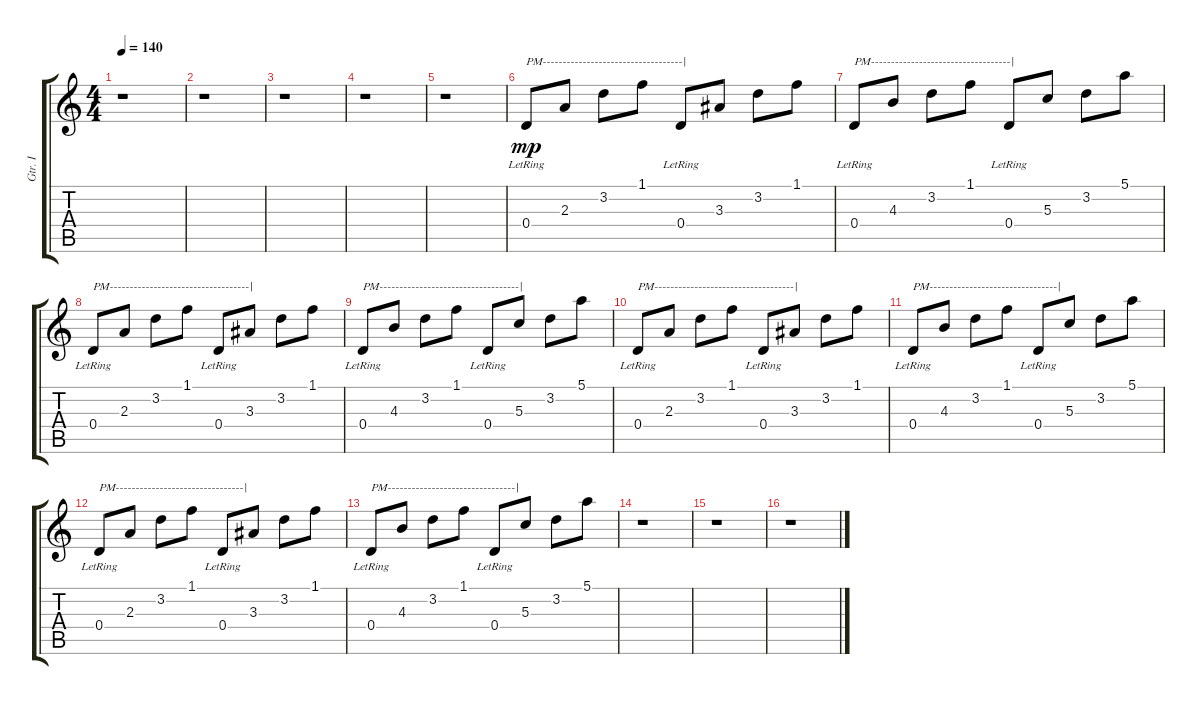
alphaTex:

\track ("Gtr. I" "Gtr. I") {instrument distortionguitar}
\staff {score tabs}
\tuning (E4 B3 G3 D3 A2 E2) {hide}
\ts (4 4)
\tempo 140
\clef g2
\ks c
r.1{dy mp} |
r.1 |
r.1 |
r.1 |
r.1 |
0.4{lr}.8{txt "PM-----------------------------------|" instrument overdrivenguitar} 2.3.8 3.2.8 1.1.8 0.4{lr}.8 3.3.8 3.2.8 1.1.8 |
0.4{lr}.8{txt "PM-----------------------------------|" instrument overdrivenguitar} 4.3.8 3.2.8 1.1.8 0.4{lr}.8 5.3.8 3.2.8 5.1.8 |
0.4{lr}.8{txt "PM-----------------------------------|" instrument overdrivenguitar} 2.3.8 3.2.8 1.1.8 0.4{lr}.8 3.3.8 3.2.8 1.1.8 |
0.4{lr}.8{txt "PM-----------------------------------|" instrument overdrivenguitar} 4.3.8 3.2.8 1.1.8 0.4{lr}.8 5.3.8 3.2.8 5.1.8 |
0.4{lr}.8{txt "PM-----------------------------------|" instrument overdrivenguitar} 2.3.8 3.2.8 1.1.8 0.4{lr}.8 3.3.8 3.2.8 1.1.8 |
0.4{lr}.8{txt "PM--------------------------------|" instrument overdrivenguitar} 4.3.8 3.2.8 1.1.8 0.4{lr}.8 5.3.8 3.2.8 5.1.8 |
0.4{lr}.8{txt "PM--------------------------------|" instrument overdrivenguitar} 2.3.8 3.2.8 1.1.8 0.4{lr}.8 3.3.8 3.2.8 1.1.8 |
0.4{lr}.8{txt "PM--------------------------------|" instrument overdrivenguitar} 4.3.8 3.2.8 1.1.8 0.4{lr}.8 5.3.8 3.2.8 5.1.8 |
r.1 |
r.1 |
r.1
